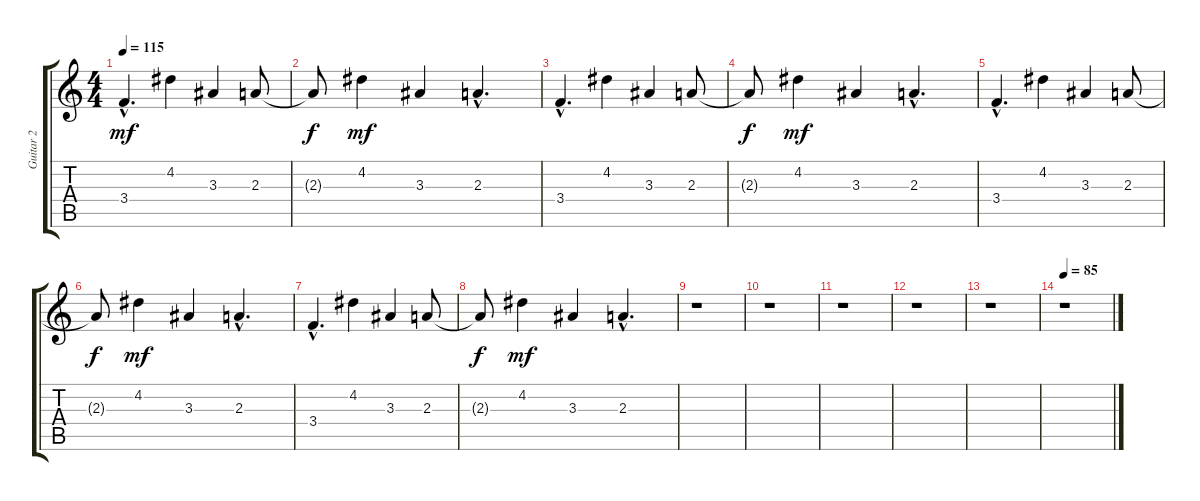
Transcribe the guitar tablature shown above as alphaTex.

\track ("Guitar 2" "Guitar 2") {instrument distortionguitar}
\staff {score tabs}
\tuning (E4 B3 G3 D3 A2 E2) {hide}
\ts (4 4)
\tempo 115
\clef g2
\ks c
3.4{hac}.4{d dy mf balance 8} 4.2.4{balance 2} 3.3.4{balance 2} 2.3.8{balance 6} |
2.3{t}.8{dy f} 4.2.4{dy mf balance 10} 3.3.4{balance 14} 2.3{hac}.4{d balance 14} |
3.4{hac}.4{d balance 8} 4.2.4{balance 2} 3.3.4{balance 2} 2.3.8{balance 6} |
2.3{t}.8{dy f} 4.2.4{dy mf balance 10} 3.3.4{balance 14} 2.3{hac}.4{d balance 14} |
3.4{hac}.4{d balance 8} 4.2.4{balance 2} 3.3.4{balance 2} 2.3.8{balance 6} |
2.3{t}.8{dy f} 4.2.4{dy mf balance 10} 3.3.4{balance 14} 2.3{hac}.4{d balance 14} |
3.4{hac}.4{d balance 8} 4.2.4{balance 2} 3.3.4{balance 2} 2.3.8{balance 6} |
2.3{t}.8{dy f} 4.2.4{dy mf balance 10} 3.3.4{balance 14} 2.3{hac}.4{d balance 14} |
r.1 |
r.1 |
r.1 |
r.1 |
r.1 |
\tempo 85
r.1
